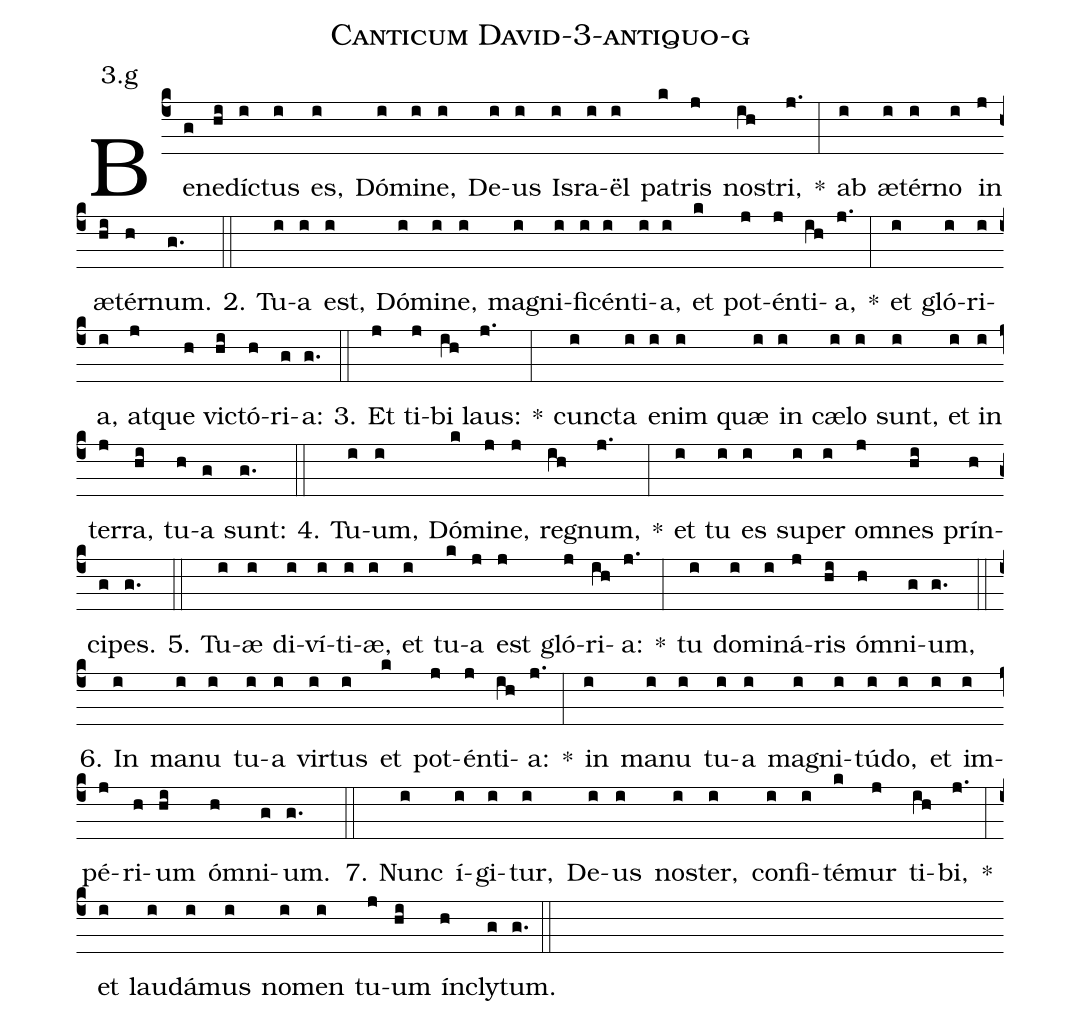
name: Canticum David-3-antiquo-g;
annotation: 3.g;
%%
(c4)Be(g)ne(hi)díc(i)tus(i) es,(i) Dó(i)mi(i)ne,(i) De(i)us(i) Is(i)ra(i)ël(i) pa(k)tris(j) nos(ih)tri,(j.) *(:) ab(i) æ(i)tér(i)no(i) in(j) æ(hi)tér(h)num.(g.) (::)
2. Tu(i)a(i) est,(i) Dó(i)mi(i)ne,(i) ma(i)gni(i)fi(i)cén(i)ti(i)a,(i) et(k) pot(j)én(j)ti(ih)a,(j.) *(:) et(i) gló(i)ri(i)a,(i) at(j)que(h) vic(hi)tó(h)ri(g)a:(g.) (::)
3. Et(j) ti(j)bi(ih) laus:(j.) *(:) cunc(i)ta(i) e(i)nim(i) quæ(i) in(i) cæ(i)lo(i) sunt,(i) et(i) in(i) ter(j)ra,(hi) tu(h)a(g) sunt:(g.) (::)
4. Tu(i)um,(i) Dó(k)mi(j)ne,(j) re(ih)gnum,(j.) *(:) et(i) tu(i) es(i) su(i)per(i) om(j)nes(hi) prín(h)ci(g)pes.(g.) (::)
5. Tu(i)æ(i) di(i)ví(i)ti(i)æ,(i) et(i) tu(k)a(j) est(j) gló(j)ri(ih)a:(j.) *(:) tu(i) do(i)mi(i)ná(j)ris(hi) óm(h)ni(g)um,(g.) (::)
6. In(i) ma(i)nu(i) tu(i)a(i) vir(i)tus(i) et(k) pot(j)én(j)ti(ih)a:(j.) *(:) in(i) ma(i)nu(i) tu(i)a(i) ma(i)gni(i)tú(i)do,(i) et(i) im(i)pé(j)ri(h)um(hi) óm(h)ni(g)um.(g.) (::)
7. Nunc(i) í(i)gi(i)tur,(i) De(i)us(i) nos(i)ter,(i) con(i)fi(i)té(k)mur(j) ti(ih)bi,(j.) *(:) et(i) lau(i)dá(i)mus(i) no(i)men(i) tu(j)um(hi) ín(h)cly(g)tum.(g.) (::)
